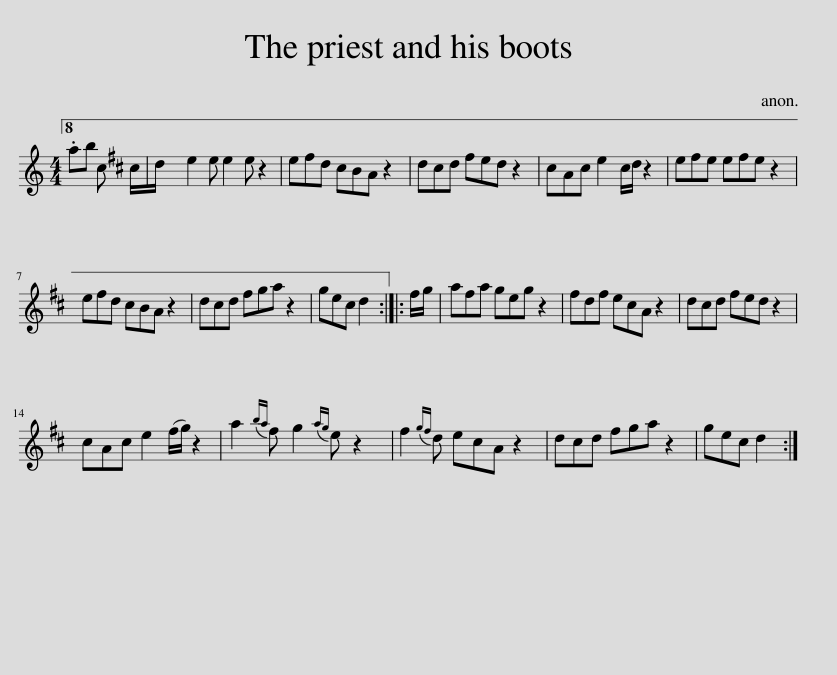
X:1
L:1/8
M:4/4
I:linebreak $
K:C
V:1 treble
V:1
 .ab c ^c/d/ | e2 e e2 e z2 | e^fd ^cBA z2 | d^cd ^fed z2 | ^cAc e2 c/d/ z2 | %5
 e^fe efe z2 |$ e^fd ^cBA z2 | d^cd ^fga z2 | ge^c d2 :: ^f/g/ | %10
 a^fa geg z2 | ^fdf e^cA z2 | d^cd ^fed z2 |$ ^cAc e2 (^f/g/) z2 | a2{ba} ^f g2{ag} e z2 | %15
 ^f2{gf} d e^cA z2 | d^cd ^fga z2 | ge^c d2 :| %18
